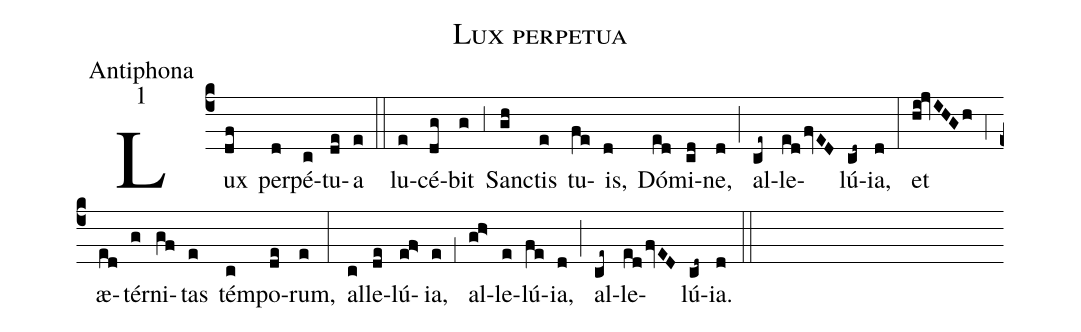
name:Lux perpetua;
office-part:Antiphona;
mode:1;
%%
(c4) Lux(df) per(d)pé(c)tu(de)a(e) (::) lu(e)cé(dg)bit(g) (;3) San(gh)ctis(e) tu(fe)is,(d) Dó(ed)mi(cd)ne,(d) (;) al(ce~)le(ed/fvED)lú(cd~)ia,(d) (:) et(hi!jvIHGh) (;4) æ(ed)tér(g)ni(gf)tas(e) tém(c)po(de)rum,(e) (:) al(c)le(de)lú(ef>)ia,(e) (;1) al(gh>)le(e)lú(fe)ia,(d) (;) al(ce~)le(ed/fvED)lú(cd~)ia.(d) (::)
